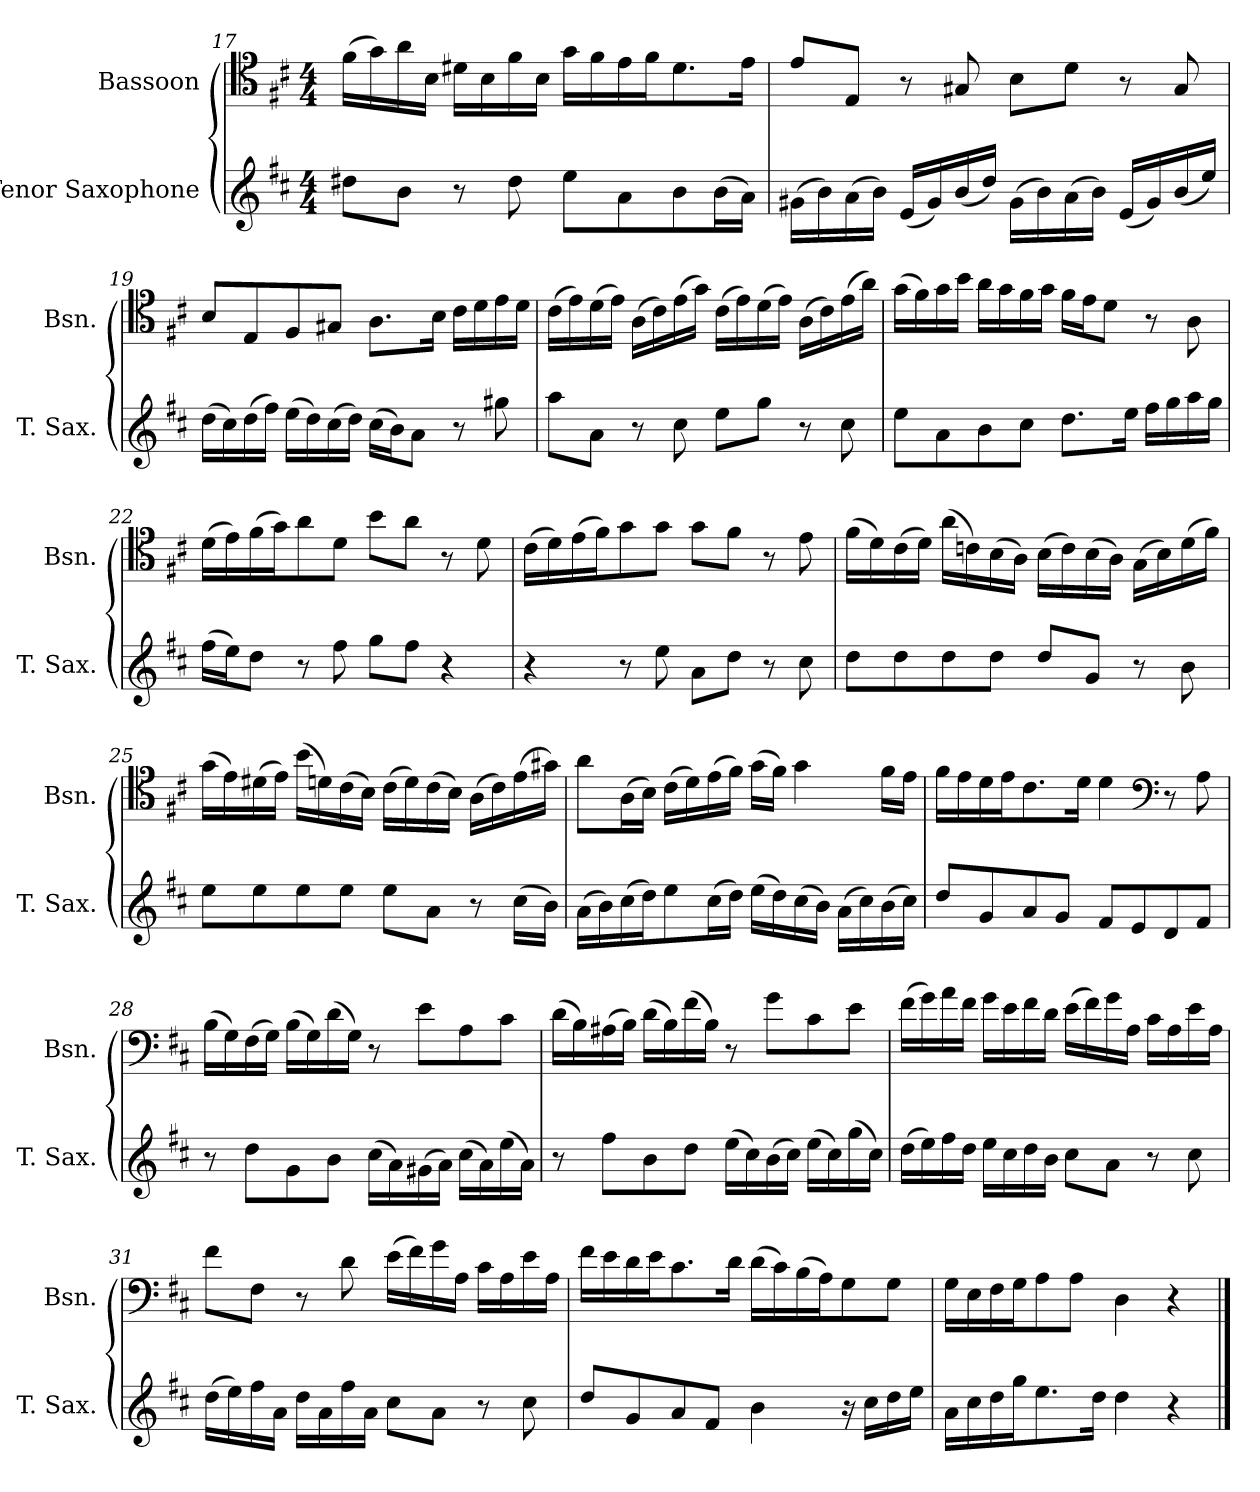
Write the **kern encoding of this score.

**kern	**kern
*part2	*part1
*staff2	*staff1
*I"Tenor Saxophone	*I"Bassoon
*I'T. Sax.	*I'Bsn.
*clefG2	*clefC4
*ITrd8c14	*
*k[f#c#]	*k[f#c#]
*D:	*D:
*M4/4	*M4/4
=17	=17
8d#X\L	(16f#\LL
.	16g\)
8B\J	16a\
.	16B\JJ
8r	16d#X\LL
.	16B\
8d#\	16f#\
.	16B\JJ
8e\L	16g\LL
.	16f#\
8A\	16e\
.	16f#\J
8B\	8.d#\
(16B\L	.
16A\JJ)	16e\Jk
!!LO:LB:g=z
=18	=18
(16G#X\LL	8e/L
16B\)	.
(16A\	8E/J
16B\JJ)	.
(16E/LL	8r
16G#/)	.
(16B/	8G#X/
16d/JJ)	.
(16G#\LL	8B\L
16B\)	.
(16A\	8d\J
16B\JJ)	.
(16E/LL	8r
16G#/)	.
(16B/	8G#/
16e/JJ)	.
=19	=19
(16d\LL	8B/L
16c#\)	.
(16d\	8E/
16f#\JJ)	.
(16e\LL	8F#/
16d\)	.
(16c#\	8G#X/J
16d\JJ)	.
(16c#\LL	8.A\L
16B\J)	.
8A\J	.
.	16B\Jk
8r	16c#\LL
.	16d\
8g#X\	16e\
.	16d\JJ
!!LO:LB:g=z
=20	=20
8a\L	(16c#\LL
.	16e\)
8A\J	(16d\
.	16e\JJ)
8r	(16A\LL
.	16c#\)
8c#\	(16e\
.	16g\JJ)
8e\L	(16c#\LL
.	16e\)
8g\J	(16d\
.	16e\JJ)
8r	(16A\LL
.	16c#\)
8c#\	(16e\
.	16a\JJ)
=21	=21
8e\L	(16g\LL
.	16f#\)
8A\	16g\
.	16b\JJ
8B\	16a\LL
.	16g\
8c#\J	16f#\
.	16g\JJ
8.d\L	16f#\LL
.	16e\J
.	8d\J
16e\Jk	.
16f#\LL	8r
16g\	.
16a\	8A\
16g\JJ	.
!!LO:PB:g=z
=22	=22
(16f#\LL	(16d\LL
16e\J)	16e\)
8d\J	(16f#\
.	16g\J)
8r	8a\
8f#\	8d\J
8g\L	8b\L
8f#\J	8a\J
4r	8r
.	8d\
=23	=23
4r	(16c#\LL
.	16d\)
.	(16e\
.	16f#\J)
8r	8g\
8e\	8g\J
8A\L	8g\L
8d\J	8f#\J
8r	8r
8c#\	8e\
=24	=24
8d\L	(16f#\LL
.	16d\)
8d\	(16c#\
.	16d\JJ)
8d\	(16a\LL
.	16cn\)
8d\J	(16B\
.	16A\JJ)
8d/L	(16B\LL
.	16c\)
8G/J	(16B\
.	16A\JJ)
8r	(16G\LL
.	16B\)
8B\	(16d\
.	16f#\JJ)
!!LO:LB:g=z
=25	=25
8e\L	(16g\LL
.	16e\)
8e\	(16d#X\
.	16e\JJ)
8e\	(16b\LL
.	16dn\)
8e\J	(16c#\
.	16B\JJ)
8e\L	(16c#\LL
.	16d\)
8A\J	(16c#\
.	16B\JJ)
8r	(16A\LL
.	16c#\)
(16c#\LL	(16e\
16B\JJ)	16g#X\JJ)
=26	=26
(16A\LL	8a\L
16B\)	.
(16c#\	(16A\L
16d\J)	16B\JJ)
8e\	(16c#\LL
.	16d\)
(16c#\L	(16e\
16d\JJ)	16f#\JJ)
(16e\LL	(16g\LL
16d\)	16f#\JJ)
(16c#\	4g\
16B\JJ)	.
(16A\LL	.
16c#\)	.
(16B\	16f#\LL
16c#\JJ)	16e\JJ
!!LO:LB:g=z
=27	=27
8d/L	16f#\LL
.	16e\
8G/	16d\
.	16e\J
8A/	8.c#\
8G/J	.
.	16d\Jk
8F#/L	4d\
8E/	.
*	*clefF4
8D/	8r
8F#/J	8A\
=28	=28
8r	(16B\LL
.	16G\)
8d\L	(16F#\
.	16G\JJ)
8G\	(16B\LL
.	16G\)
8B\J	(16d\
.	16G\JJ)
(16c#\LL	8r
16A\)	.
(16G#X\	8e\L
16A\JJ)	.
(16c#\LL	8A\
16A\)	.
(16e\	8c#\J
16A\JJ)	.
!!LO:LB:g=z
=29	=29
8r	(16d\LL
.	16B\)
8f#\L	(16A#X\
.	16B\JJ)
8B\	(16d\LL
.	16B\)
8d\J	(16f#\
.	16B\JJ)
(16e\LL	8r
16c#\)	.
(16B\	8g\L
16c#\JJ)	.
(16e\LL	8c#\
16c#\)	.
(16g\	8e\J
16c#\JJ)	.
=30	=30
(16d\LL	(16f#\LL
16e\)	16g\)
16f#\	16a\
16d\JJ	16f#\JJ
16e\LL	16g\LL
16c#\	16e\
16d\	16f#\
16B\JJ	16d\JJ
8c#\L	(16e\LL
.	16f#\)
8A\J	16g\
.	16A\JJ
8r	16c#\LL
.	16A\
8c#\	16e\
.	16A\JJ
!!LO:LB:g=z
=31	=31
(16d\LL	8f#\L
16e\)	.
16f#\	8F#\J
16A\JJ	.
16d\LL	8r
16A\	.
16f#\	8d\
16A\JJ	.
8c#\L	(16e\LL
.	16f#\)
8A\J	16g\
.	16A\JJ
8r	16c#\LL
.	16A\
8c#\	16e\
.	16A\JJ
=32	=32
8d/L	16f#\LL
.	16e\
8G/	16d\
.	16e\J
8A/	8.c#\
8F#/J	.
.	16d\Jk
4B\	(16d\LL
.	16c#\)
.	(16B\
.	16A\J)
16r	8G\
16c#\LL	.
16d\	8G\J
16e\JJ	.
=33	=33
16A\LL	16G\LL
16c#\	16E\
16d\	16F#\
16g\J	16G\J
8.e\	8A\
.	8A\J
16d\Jk	.
4d\	4D\
4r	4r
==	==
*-	*-
